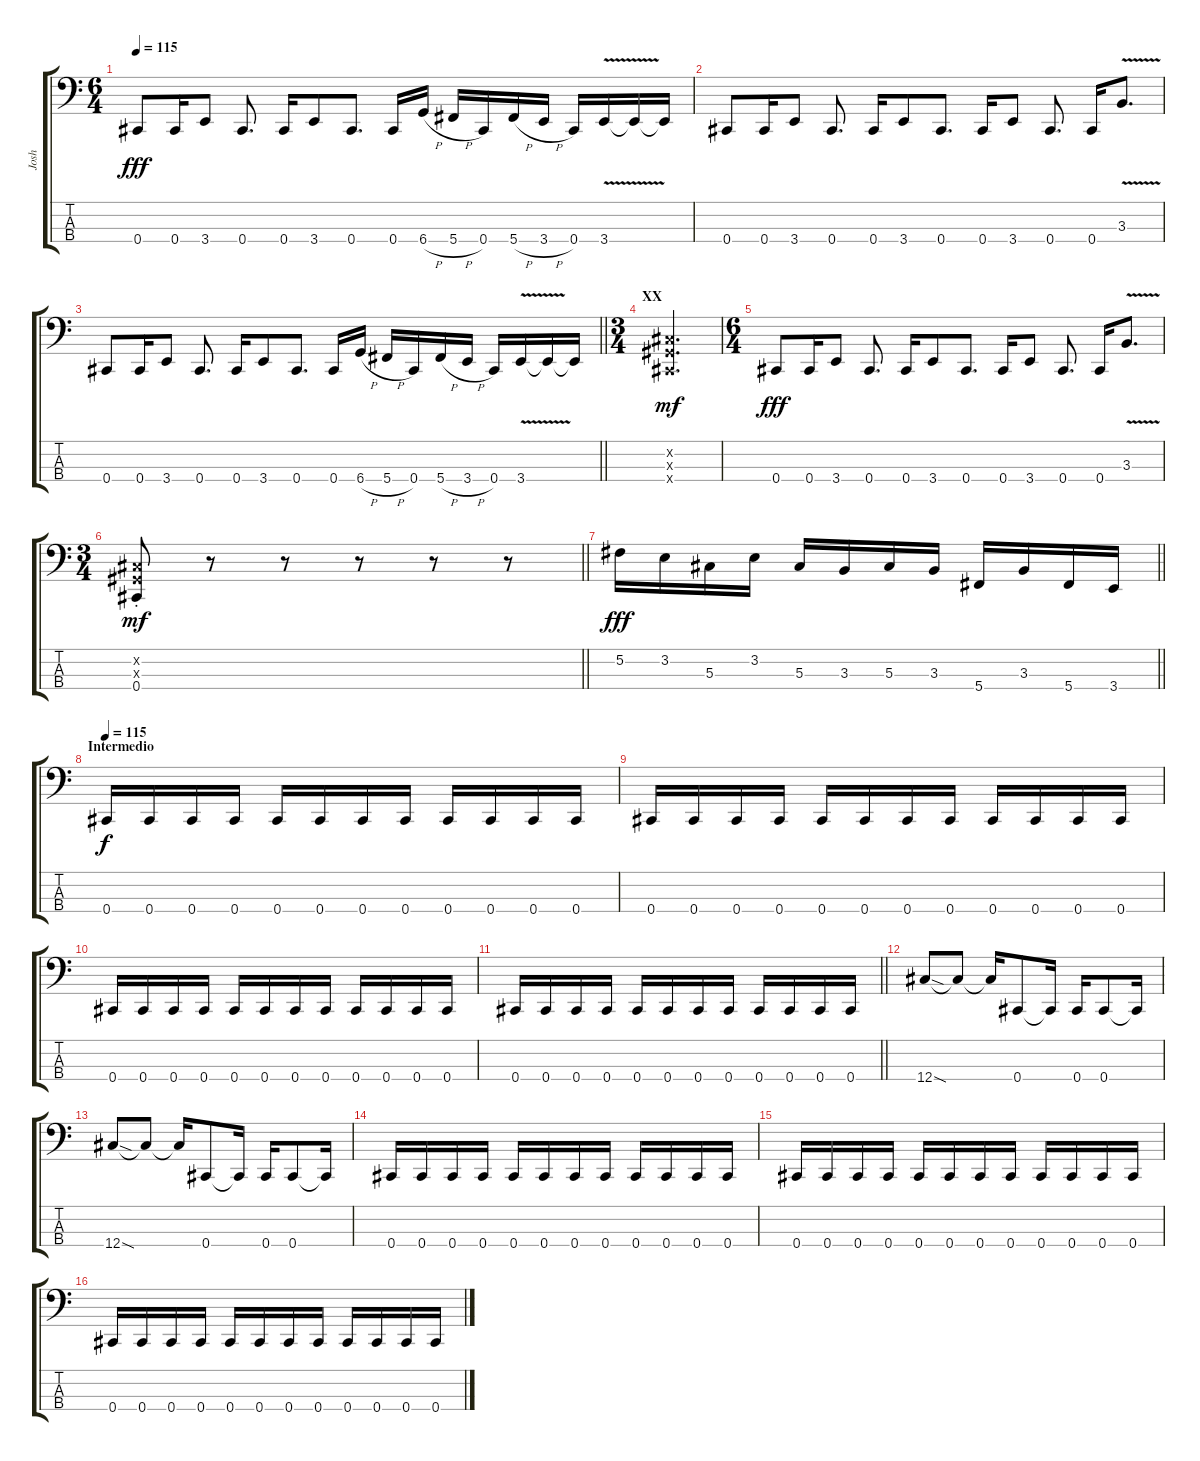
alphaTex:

\track ("Josh" "Josh") {instrument electricbasspick}
\staff {score tabs}
\tuning (Gb2 Db2 Ab1 Db1) {hide}
\ts (6 4)
\tempo 115
\clef f4
\ks c
0.4.8{dy fff} 0.4.16 3.4.8 0.4.8{d} 0.4.16 3.4.8 0.4.8{d} 0.4.16 6.4{h}.16 5.4{h}.16 0.4.16 5.4{h}.16 3.4{h}.16 0.4.16 3.4{v}.16 3.4{t}.16 3.4{t}.16 |
0.4.8 0.4.16 3.4.8 0.4.8{d} 0.4.16 3.4.8 0.4.8{d} 0.4.16 3.4.8 0.4.8{d} 0.4.16 3.3{v}.8{d} |
\barLineRight lightlight
0.4.8 0.4.16 3.4.8 0.4.8{d} 0.4.16 3.4.8 0.4.8{d} 0.4.16 6.4{h}.16 5.4{h}.16 0.4.16 5.4{h}.16 3.4{h}.16 0.4.16 3.4{v}.16 3.4{t}.16 3.4{t}.16 |
\ts (3 4)
\section ("" "XX")
(0.2{x} 0.3{x} 0.4{x}).2{d dy mf} |
\ts (6 4)
0.4.8{dy fff} 0.4.16 3.4.8 0.4.8{d} 0.4.16 3.4.8 0.4.8{d} 0.4.16 3.4.8 0.4.8{d} 0.4.16 3.3{v}.8{d} |
\ts (3 4)
\barLineRight lightlight
(0.2{x} 0.3{x} 0.4{st}).8{dy mf} r.8 r.8 r.8 r.8 r.8 |
\barLineRight lightlight
5.2.16{dy fff} 3.2.16 5.3.16 3.2.16 5.3.16 3.3.16 5.3.16 3.3.16 5.4.16 3.3.16 5.4.16 3.4.16 |
\section ("" "Intermedio")
\tempo 115
0.4.16{dy f} 0.4.16 0.4.16 0.4.16 0.4.16 0.4.16 0.4.16 0.4.16 0.4.16 0.4.16 0.4.16 0.4.16 |
0.4.16 0.4.16 0.4.16 0.4.16 0.4.16 0.4.16 0.4.16 0.4.16 0.4.16 0.4.16 0.4.16 0.4.16 |
0.4.16 0.4.16 0.4.16 0.4.16 0.4.16 0.4.16 0.4.16 0.4.16 0.4.16 0.4.16 0.4.16 0.4.16 |
\barLineRight lightlight
0.4.16 0.4.16 0.4.16 0.4.16 0.4.16 0.4.16 0.4.16 0.4.16 0.4.16 0.4.16 0.4.16 0.4.16 |
\section ("" "")
12.4{sod}.8 12.4{t}.8 12.4{t}.16 0.4.8 0.4{t}.16 0.4.16 0.4.8 0.4{t}.16 |
12.4{sod}.8 12.4{t}.8 12.4{t}.16 0.4.8 0.4{t}.16 0.4.16 0.4.8 0.4{t}.16 |
0.4.16 0.4.16 0.4.16 0.4.16 0.4.16 0.4.16 0.4.16 0.4.16 0.4.16 0.4.16 0.4.16 0.4.16 |
0.4.16 0.4.16 0.4.16 0.4.16 0.4.16 0.4.16 0.4.16 0.4.16 0.4.16 0.4.16 0.4.16 0.4.16 |
0.4.16 0.4.16 0.4.16 0.4.16 0.4.16 0.4.16 0.4.16 0.4.16 0.4.16 0.4.16 0.4.16 0.4.16
